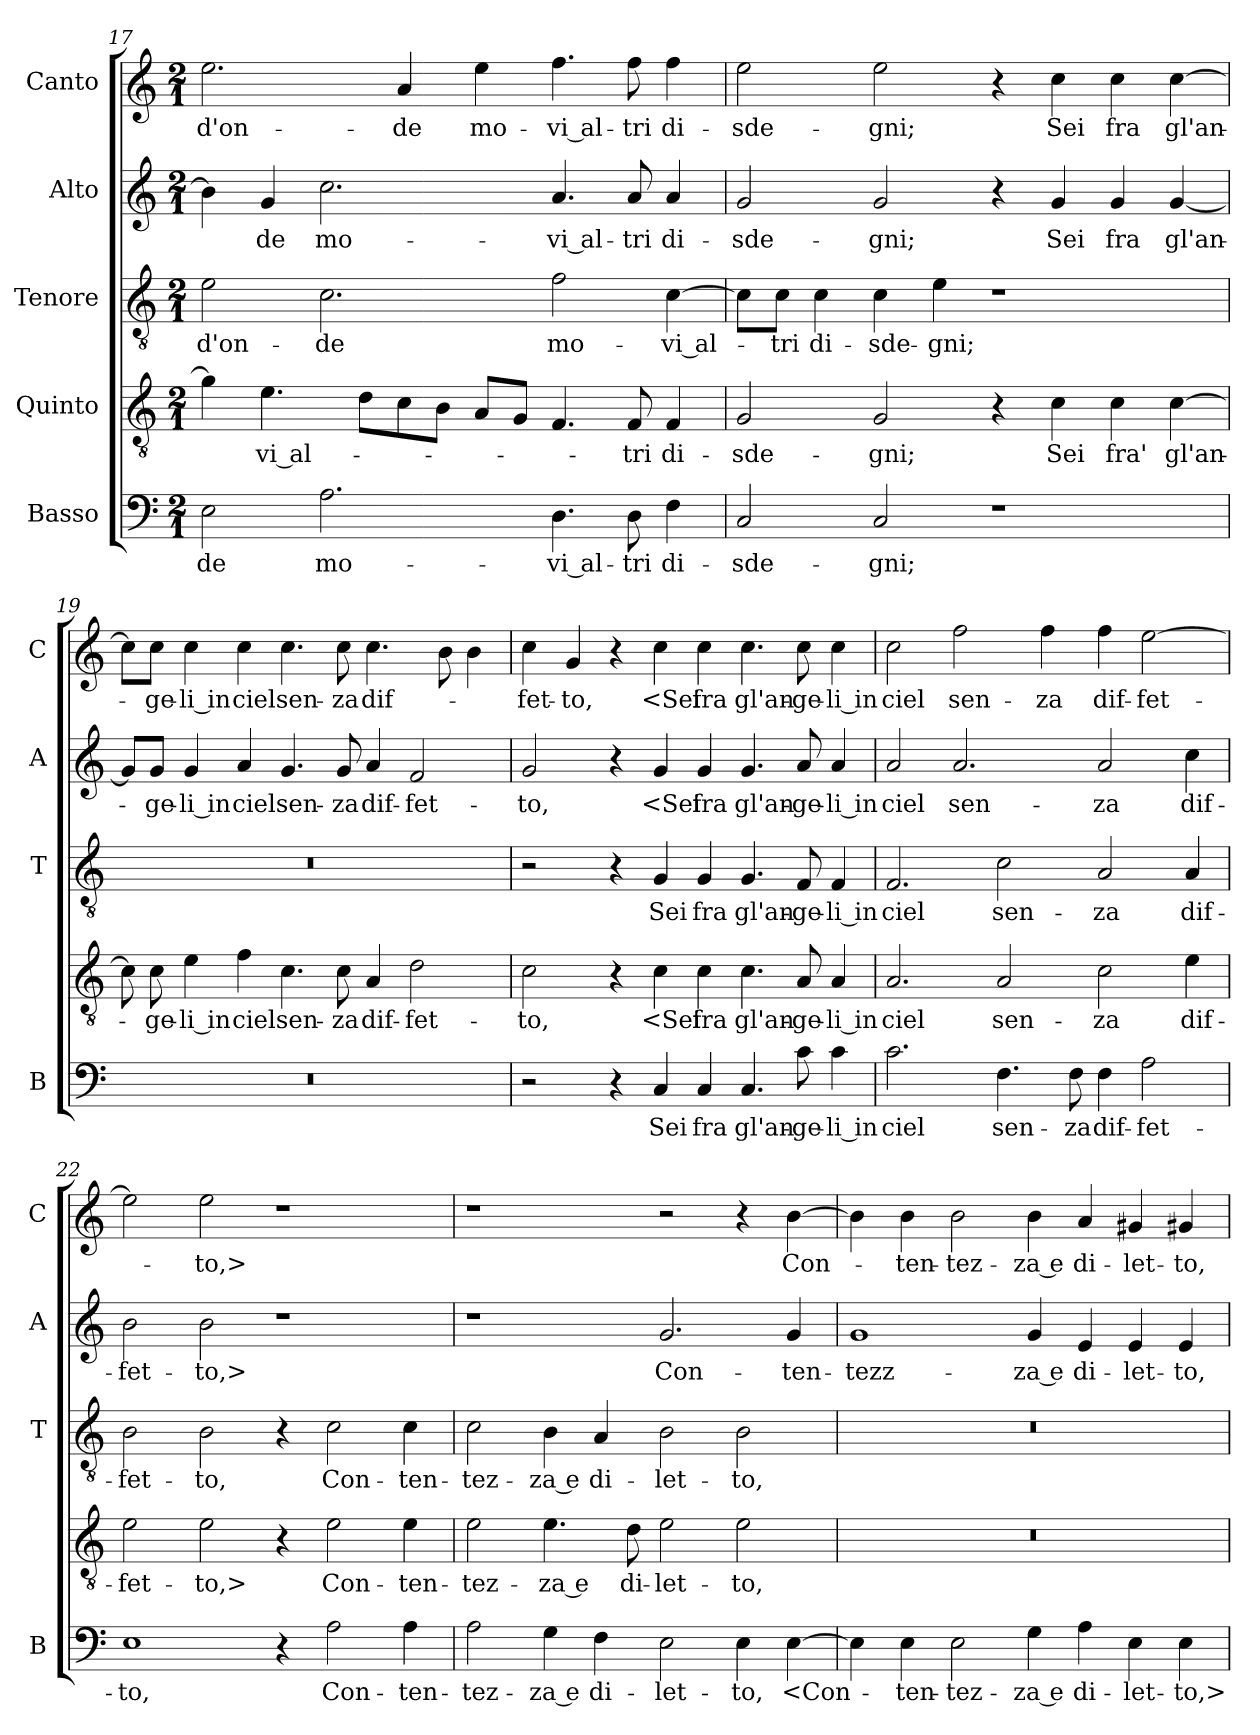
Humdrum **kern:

**kern	**text	**kern	**text	**kern	**text	**kern	**text	**kern	**text
*part5	*part5	*part4	*part4	*part3	*part3	*part2	*part2	*part1	*part1
*staff5	*staff5	*staff4	*staff4	*staff3	*staff3	*staff2	*staff2	*staff1	*staff1
*I"Basso	*	*I"Quinto	*	*I"Tenore	*	*I"Alto	*	*I"Canto	*
*I'B	*	*	*	*I'T	*	*I'A	*	*I'C	*
*clefF4	*	*clefGv2	*	*clefGv2	*	*clefG2	*	*clefG2	*
*k[]	*	*k[]	*	*k[]	*	*k[]	*	*k[]	*
*C:	*	*C:	*	*C:	*	*C:	*	*C:	*
*M2/1	*	*M2/1	*	*M2/1	*	*M2/1	*	*M2/1	*
=17	=17	=17	=17	=17	=17	=17	=17	=17	=17
2E	-de	4g]	.	2e	d'on-	4b]	.	2.ee	d'on-
.	.	4.e	-vi al-	.	.	4g	-de	.	.
2.A	mo-	.	.	2.c	-de	2.cc	mo-	.	.
.	.	8dL	.	.	.	.	.	.	.
.	.	8c	.	.	.	.	.	4a	-de
.	.	8BJ	.	.	.	.	.	.	.
.	.	8AL	.	.	.	.	.	4ee	mo-
.	.	8GJ	.	.	.	.	.	.	.
4.D	-vi al-	4.F	.	2f	mo-	4.a	-vi al-	4.ff	-vi al-
8D	-tri	8F	-tri	.	.	8a	-tri	8ff	-tri
4F	di-	4F	di-	[4c	-vi al-	4a	di-	4ff	di-
=18	=18	=18	=18	=18	=18	=18	=18	=18	=18
2C	-sde-	2G	-sde-	8c\L]	.	2g	-sde-	2ee	-sde-
.	.	.	.	8c\J	-tri	.	.	.	.
.	.	.	.	4c	di-	.	.	.	.
2C	-gni;	2G	-gni;	4c	-sde-	2g	-gni;	2ee	-gni;
.	.	.	.	4e	-gni;	.	.	.	.
1r	.	4r	.	1r	.	4r	.	4r	.
.	.	4c	Sei	.	.	4g	Sei	4cc	Sei
.	.	4c	fra'	.	.	4g	fra	4cc	fra
.	.	[4c	gl'an-	.	.	[4g	gl'an-	[4cc	gl'an-
=19	=19	=19	=19	=19	=19	=19	=19	=19	=19
0r	.	8c]	.	0r	.	8g/L]	.	8cc\L]	.
.	.	8c	-ge-	.	.	8g/J	-ge-	8cc\J	-ge-
.	.	4e	-li in	.	.	4g	-li in	4cc	-li in
.	.	4f	ciel	.	.	4a	ciel	4cc	ciel
.	.	4.c	sen-	.	.	4.g	sen-	4.cc	sen-
.	.	8c	-za	.	.	8g	-za	8cc	-za
.	.	4A	dif-	.	.	4a	dif-	4.cc	dif-
.	.	2d	-fet-	.	.	2f	-fet-	.	.
.	.	.	.	.	.	.	.	8b	.
.	.	.	.	.	.	.	.	4b	.
=20	=20	=20	=20	=20	=20	=20	=20	=20	=20
2r	.	2c	-to,	2r	.	2g	-to,	4cc	-fet-
.	.	.	.	.	.	.	.	4g	-to,
4r	.	4r	.	4r	.	4r	.	4r	.
4C	Sei	4c	<Sei	4G	Sei	4g	<Sei	4cc	<Sei
4C	fra	4c	fra	4G	fra	4g	fra	4cc	fra
4.C	gl'an-	4.c	gl'an-	4.G	gl'an-	4.g	gl'an-	4.cc	gl'an-
8c	-ge-	8A	-ge-	8F	-ge-	8a	-ge-	8cc	-ge-
4c	-li in	4A	-li in	4F	-li in	4a	-li in	4cc	-li in
=21	=21	=21	=21	=21	=21	=21	=21	=21	=21
2.c	ciel	2.A	ciel	2.F	ciel	2a	ciel	2cc	ciel
.	.	.	.	.	.	2.a	sen-	2ff	sen-
4.F	sen-	2A	sen-	2c	sen-	.	.	.	.
.	.	.	.	.	.	.	.	4ff	-za
8F	-za	.	.	.	.	.	.	.	.
4F	dif-	2c	-za	2A	-za	2a	-za	4ff	dif-
2A	-fet-	.	.	.	.	.	.	[2ee	-fet-
.	.	4e	dif-	4A	dif-	4cc	dif-	.	.
=22	=22	=22	=22	=22	=22	=22	=22	=22	=22
1E	-to,	2e	-fet-	2B	-fet-	2b	-fet-	2ee]	.
.	.	2e	-to,>	2B	-to,	2b	-to,>	2ee	-to,>
4r	.	4r	.	4r	.	1r	.	1r	.
2A	Con-	2e	Con-	2c	Con-	.	.	.	.
4A	-ten-	4e	-ten-	4c	-ten-	.	.	.	.
=23	=23	=23	=23	=23	=23	=23	=23	=23	=23
2A	-tez-	2e	-tez-	2c	-tez-	1r	.	1r	.
4G	-za e	4.e	-za e	4B	-za e	.	.	.	.
4F	di-	.	.	4A	di-	.	.	.	.
.	.	8d	di-	.	.	.	.	.	.
2E	-let-	2e	-let-	2B	-let-	2.g	Con-	2r	.
4E	-to,	2e	-to,	2B	-to,	.	.	4r	.
[4E	<Con-	.	.	.	.	4g	-ten-	[4b	Con-
=24	=24	=24	=24	=24	=24	=24	=24	=24	=24
4E]	.	0r	.	0r	.	1g	-tezz-	4b]	.
4E	-ten-	.	.	.	.	.	.	4b	-ten-
2E	-tez-	.	.	.	.	.	.	2b	-tez-
4G	-za e	.	.	.	.	4g	-za e	4b	-za e
4A	di-	.	.	.	.	4e	di-	4a	di-
4E	-let-	.	.	.	.	4e	-let-	4g#X	-let-
4E	-to,>	.	.	.	.	4e	-to,	4g#X	-to,
=	=	=	=	=	=	=	=	=	=
*-	*-	*-	*-	*-	*-	*-	*-	*-	*-
